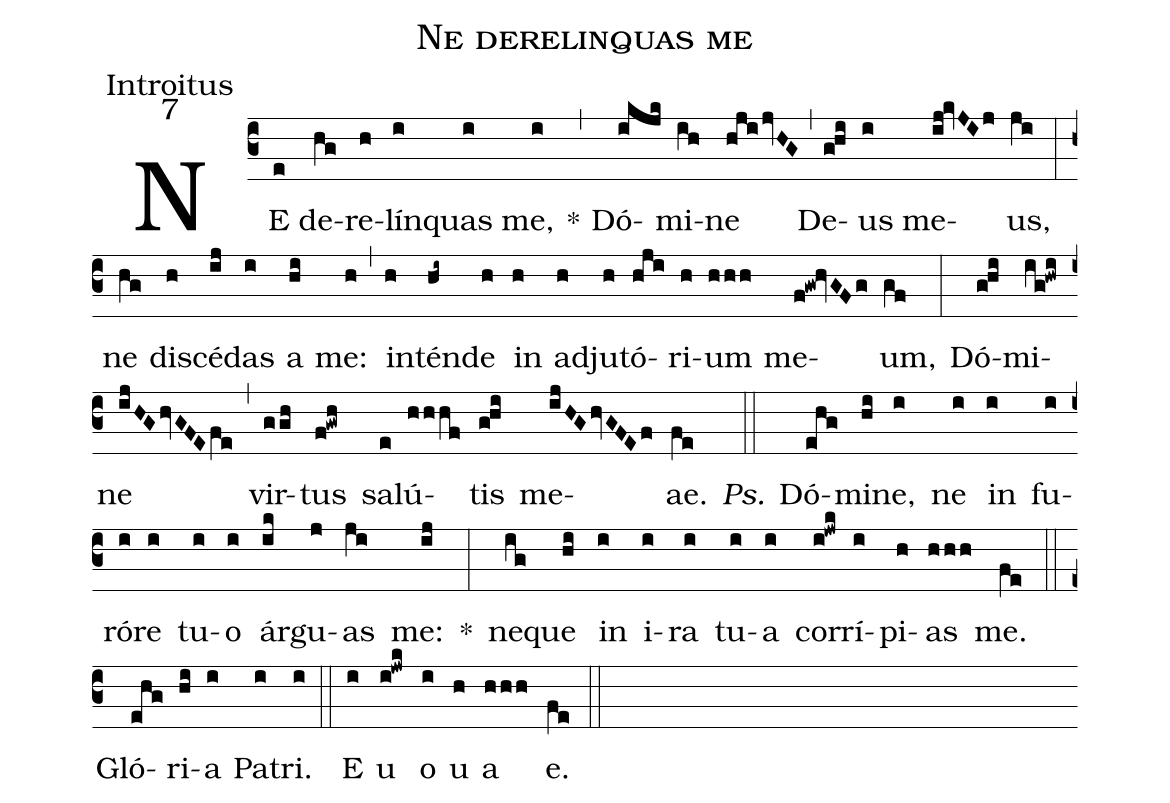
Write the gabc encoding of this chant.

name:Ne derelinquas me;
office-part:Introitus;
mode:7;
%%
(c3) NE(e) de(hg)re(h)lín(i)quas(i) me,(i) *(,) Dó(ikjk)mi(ih)ne(hjijvHG) (,) De(g!hi)us(i) me(ij!kvJIj)us,(ji) (:) ne(hg) di(h)scé(ij)das(i) a(hi) me:(h) (,) in(h)tén(hi~)de(h) in(h) ad(h)ju(h)tó(hji)ri(h)um(hhh) me(f!gw!hvGFg)um,(gf) (:) Dó(g!hi)mi(ig!hwi)ne(ijHGhvGFEfe) (,) vir(ggh)tus(f!gwh) sa(e)lú(hhhf)tis(g!hi) me(ijHGhvGFEf)ae.(fe) <i>Ps.</i>(::) Dó(ehg)mi(hi)ne,(i) ne(i) in(i) fu(i)ró(i)re(i) tu(i)o(i) ár(ik)gu(j)as(ji) me:(ij) *(:) ne(ig)que(hi) in(i) i(i)ra(i) tu(i)a(i) cor(i!jwk)rí(i)pi(h)as(hhh) me.(fe) (::) Gló(ehg)ri(hi)a(i) Pa(i)tri.(i) (::) E(i) u(i!jwk) o(i) u(h) a(hhh) e.(fe) (::)
